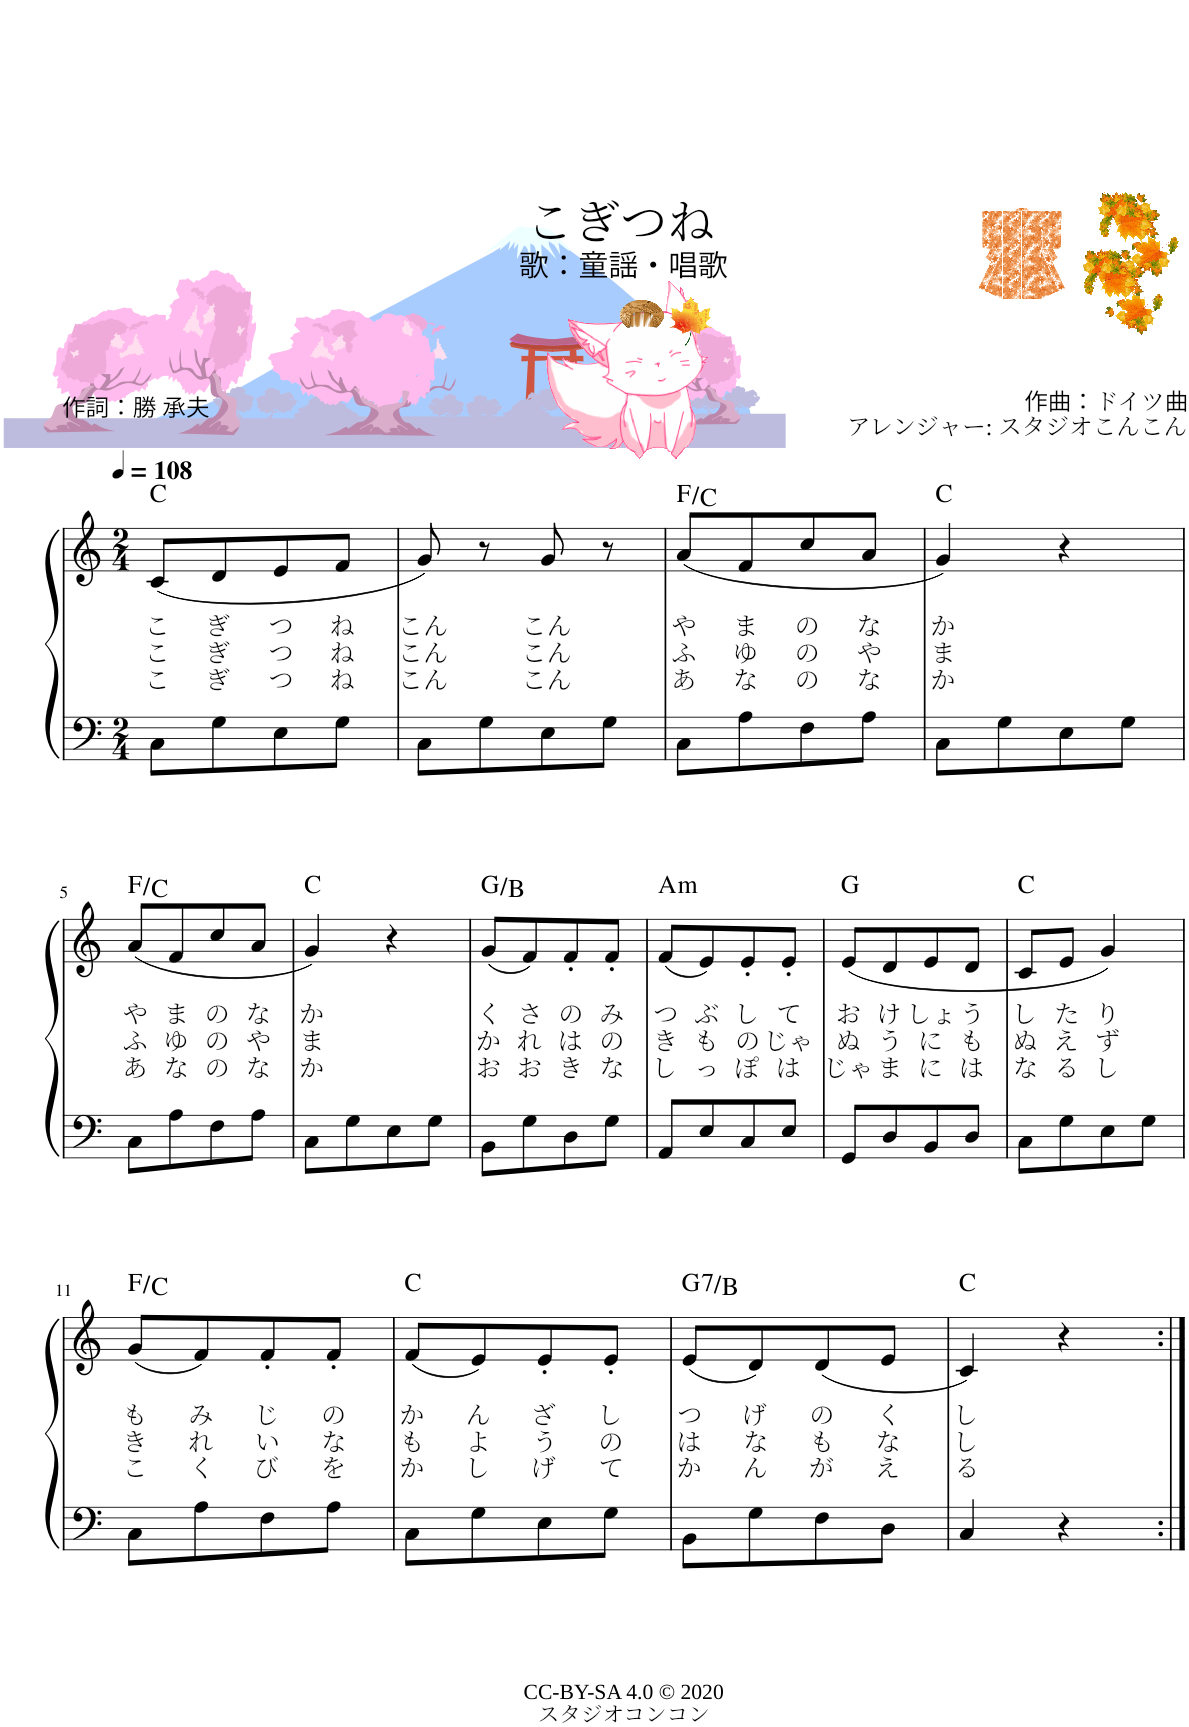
**kern	**kern	**text	**text	**text	**harte
*part1	*part1	*part1	*part1	*part1	*part1
*staff2	*staff1	*staff1	*staff1	*staff1	*
*I"ピアノ	*	*	*	*	*
*clefF4	*clefG2	*	*	*	*
*k[]	*k[]	*	*	*	*
*M2/4	*M2/4	*	*	*	*
*MM108	*MM108	*	*	*	*
=1	=1	=1	=1	=1	=1
!	!	!LO:LY:b	!LO:LY:b	!LO:LY:b	!
8C\L	(8c/L	こ	こ	こ	C:maj
!	!	!LO:LY:b	!LO:LY:b	!LO:LY:b	!
8G\	8d/	ぎ	ぎ	ぎ	.
!	!	!LO:LY:b	!LO:LY:b	!LO:LY:b	!
8E\	8e/	つ	つ	つ	.
!	!	!LO:LY:b	!LO:LY:b	!LO:LY:b	!
8G\J	8f/J	ね	ね	ね	.
=2	=2	=2	=2	=2	=2
!	!	!LO:LY:b	!LO:LY:b	!LO:LY:b	!
8C\L	8g/)	こん	こん	こん	.
8G\	8r	.	.	.	.
!	!	!LO:LY:b	!LO:LY:b	!LO:LY:b	!
8E\	8g/	こん	こん	こん	.
8G\J	8r	.	.	.	.
=3	=3	=3	=3	=3	=3
!	!	!LO:LY:b	!LO:LY:b	!LO:LY:b	!
8C\L	(8a/L	や	ふ	あ	F:maj/5
!	!	!LO:LY:b	!LO:LY:b	!LO:LY:b	!
8A\	8f/	ま	ゆ	な	.
!	!	!LO:LY:b	!LO:LY:b	!LO:LY:b	!
8F\	8cc/	の	の	の	.
!	!	!LO:LY:b	!LO:LY:b	!LO:LY:b	!
8A\J	8a/J	な	や	な	.
=4	=4	=4	=4	=4	=4
!	!	!LO:LY:b	!LO:LY:b	!LO:LY:b	!
8C\L	4g/)	か	ま	か	C:maj
8G\	.	.	.	.	.
8E\	4r	.	.	.	.
8G\J	.	.	.	.	.
!!LO:LB:g=z
=5	=5	=5	=5	=5	=5
!	!	!LO:LY:b	!LO:LY:b	!LO:LY:b	!
8C\L	(8a/L	や	ふ	あ	F:maj/5
!	!	!LO:LY:b	!LO:LY:b	!LO:LY:b	!
8A\	8f/	ま	ゆ	な	.
!	!	!LO:LY:b	!LO:LY:b	!LO:LY:b	!
8F\	8cc/	の	の	の	.
!	!	!LO:LY:b	!LO:LY:b	!LO:LY:b	!
8A\J	8a/J	な	や	な	.
=6	=6	=6	=6	=6	=6
!	!	!LO:LY:b	!LO:LY:b	!LO:LY:b	!
8C\L	4g/)	か	ま	か	C:maj
8G\	.	.	.	.	.
8E\	4r	.	.	.	.
8G\J	.	.	.	.	.
=7	=7	=7	=7	=7	=7
!	!	!LO:LY:b	!LO:LY:b	!LO:LY:b	!
8BB\L	(8g/L	く	か	お	G:maj/3
!	!	!LO:LY:b	!LO:LY:b	!LO:LY:b	!
8G\	8f/)	さ	れ	お	.
!	!	!LO:LY:b	!LO:LY:b	!LO:LY:b	!
8D\	8f'/	の	は	き	.
!	!	!LO:LY:b	!LO:LY:b	!LO:LY:b	!
8G\J	8f'/J	み	の	な	.
=8	=8	=8	=8	=8	=8
!	!	!LO:LY:b	!LO:LY:b	!LO:LY:b	!LO:H:kt=m
8AA/L	(8f/L	つ	き	し	A:min
!	!	!LO:LY:b	!LO:LY:b	!LO:LY:b	!
8E/	8e/)	ぶ	も	っ	.
!	!	!LO:LY:b	!LO:LY:b	!LO:LY:b	!
8C/	8e'/	し	の	ぽ	.
!	!	!LO:LY:b	!LO:LY:b	!LO:LY:b	!
8E/J	8e'/J	て	じゃ	は	.
=9	=9	=9	=9	=9	=9
!	!	!LO:LY:b	!LO:LY:b	!LO:LY:b	!
8GG/L	(8e/L	お	ぬ	じゃ	G:maj
!	!	!LO:LY:b	!LO:LY:b	!LO:LY:b	!
8D/	8d/	け	う	ま	.
!	!	!LO:LY:b	!LO:LY:b	!LO:LY:b	!
8BB/	8e/	しょ	に	に	.
!	!	!LO:LY:b	!LO:LY:b	!LO:LY:b	!
8D/J	8d/J	う	も	は	.
=10	=10	=10	=10	=10	=10
!	!	!LO:LY:b	!LO:LY:b	!LO:LY:b	!
8C\L	8c/L	し	ぬ	な	C:maj
!	!	!LO:LY:b	!LO:LY:b	!LO:LY:b	!
8G\	8e/J	た	え	る	.
!	!	!LO:LY:b	!LO:LY:b	!LO:LY:b	!
8E\	4g/)	り	ず	し	.
8G\J	.	.	.	.	.
!!LO:LB:g=z
=11	=11	=11	=11	=11	=11
!	!	!LO:LY:b	!LO:LY:b	!LO:LY:b	!
8C\L	(8g/L	も	き	こ	F:maj/5
!	!	!LO:LY:b	!LO:LY:b	!LO:LY:b	!
8A\	8f/)	み	れ	く	.
!	!	!LO:LY:b	!LO:LY:b	!LO:LY:b	!
8F\	8f'/	じ	い	び	.
!	!	!LO:LY:b	!LO:LY:b	!LO:LY:b	!
8A\J	8f'/J	の	な	を	.
=12	=12	=12	=12	=12	=12
!	!	!LO:LY:b	!LO:LY:b	!LO:LY:b	!
8C\L	(8f/L	か	も	か	C:maj
!	!	!LO:LY:b	!LO:LY:b	!LO:LY:b	!
8G\	8e/)	ん	よ	し	.
!	!	!LO:LY:b	!LO:LY:b	!LO:LY:b	!
8E\	8e'/	ざ	う	げ	.
!	!	!LO:LY:b	!LO:LY:b	!LO:LY:b	!
8G\J	8e'/J	し	の	て	.
=13	=13	=13	=13	=13	=13
!	!	!LO:LY:b	!LO:LY:b	!LO:LY:b	!LO:H:kt=7
8BB\L	(8e/L	つ	は	か	G:7/3
!	!	!LO:LY:b	!LO:LY:b	!LO:LY:b	!
8G\	8d/)	げ	な	ん	.
!	!	!LO:LY:b	!LO:LY:b	!LO:LY:b	!
8F\	(8d/	の	も	が	.
!	!	!LO:LY:b	!LO:LY:b	!LO:LY:b	!
8D\J	8e/J	く	な	え	.
=14	=14	=14	=14	=14	=14
!	!	!LO:LY:b	!LO:LY:b	!LO:LY:b	!
4C/	4c/)	し	し	る	C:maj
4r	4r	.	.	.	.
=:|!	=:|!	=:|!	=:|!	=:|!	=:|!
*-	*-	*-	*-	*-	*-
